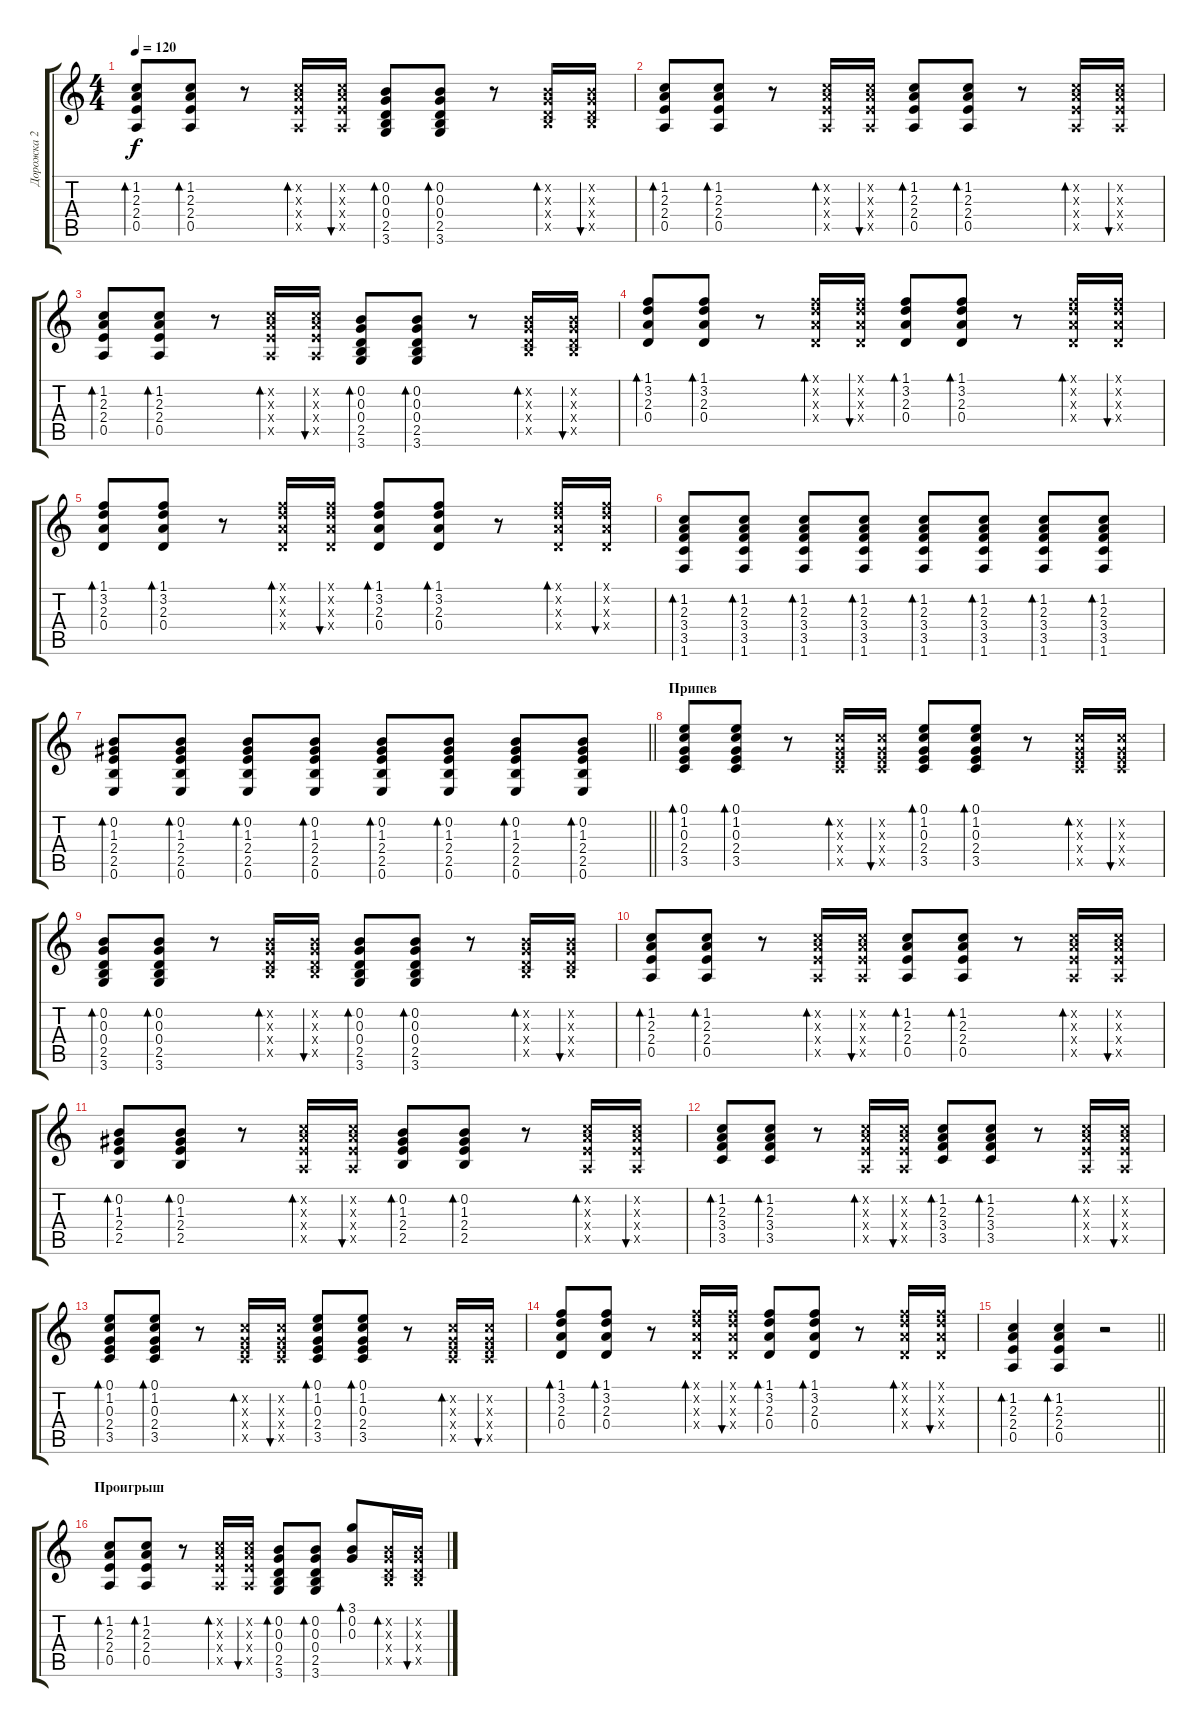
\track ("Дорожка 2" "Дорожка 2") {instrument acousticguitarsteel}
\staff {score tabs}
\tuning (E4 B3 G3 D3 A2 E2) {hide}
\ts (4 4)
\tempo 120
\clef g2
\ks c
(1.2 2.3 2.4 0.5).8{bd 60 dy f} (1.2 2.3 2.4 0.5).8{bd 60} r.8 (1.2{x} 2.3{x} 2.4{x} 0.5{x}).16{bd 60} (1.2{x} 2.3{x} 2.4{x} 0.5{x}).16{bu 60} (0.2 0.3 0.4 2.5 3.6).8{bd 60} (0.2 0.3 0.4 2.5 3.6).8{bd 60} r.8 (0.2{x} 0.3{x} 0.4{x} 2.5{x}).16{bd 60} (0.2{x} 0.3{x} 0.4{x} 2.5{x}).16{bu 60} |
(1.2 2.3 2.4 0.5).8{bd 60} (1.2 2.3 2.4 0.5).8{bd 60} r.8 (1.2{x} 2.3{x} 2.4{x} 0.5{x}).16{bd 60} (1.2{x} 2.3{x} 2.4{x} 0.5{x}).16{bu 60} (1.2 2.3 2.4 0.5).8{bd 60} (1.2 2.3 2.4 0.5).8{bd 60} r.8 (1.2{x} 2.3{x} 2.4{x} 0.5{x}).16{bd 60} (1.2{x} 2.3{x} 2.4{x} 0.5{x}).16{bu 60} |
(1.2 2.3 2.4 0.5).8{bd 60} (1.2 2.3 2.4 0.5).8{bd 60} r.8 (1.2{x} 2.3{x} 2.4{x} 0.5{x}).16{bd 60} (1.2{x} 2.3{x} 2.4{x} 0.5{x}).16{bu 60} (0.2 0.3 0.4 2.5 3.6).8{bd 60} (0.2 0.3 0.4 2.5 3.6).8{bd 60} r.8 (0.2{x} 0.3{x} 0.4{x} 2.5{x}).16{bd 60} (0.2{x} 0.3{x} 0.4{x} 2.5{x}).16{bu 60} |
(1.1 3.2 2.3 0.4).8{bd 60} (1.1 3.2 2.3 0.4).8{bd 60} r.8 (1.1{x} 3.2{x} 2.3{x} 0.4{x}).16{bd 60} (1.1{x} 3.2{x} 2.3{x} 0.4{x}).16{bu 60} (1.1 3.2 2.3 0.4).8{bd 60} (1.1 3.2 2.3 0.4).8{bd 60} r.8 (1.1{x} 3.2{x} 2.3{x} 0.4{x}).16{bd 60} (1.1{x} 3.2{x} 2.3{x} 0.4{x}).16{bu 60} |
(1.1 3.2 2.3 0.4).8{bd 60} (1.1 3.2 2.3 0.4).8{bd 60} r.8 (1.1{x} 3.2{x} 2.3{x} 0.4{x}).16{bd 60} (1.1{x} 3.2{x} 2.3{x} 0.4{x}).16{bu 60} (1.1 3.2 2.3 0.4).8{bd 60} (1.1 3.2 2.3 0.4).8{bd 60} r.8 (1.1{x} 3.2{x} 2.3{x} 0.4{x}).16{bd 60} (1.1{x} 3.2{x} 2.3{x} 0.4{x}).16{bu 60} |
(1.2 2.3 3.4 3.5 1.6).8{bd 60} (1.2 2.3 3.4 3.5 1.6).8{bd 60} (1.2 2.3 3.4 3.5 1.6).8{bd 60} (1.2 2.3 3.4 3.5 1.6).8{bd 60} (1.2 2.3 3.4 3.5 1.6).8{bd 60} (1.2 2.3 3.4 3.5 1.6).8{bd 60} (1.2 2.3 3.4 3.5 1.6).8{bd 60} (1.2 2.3 3.4 3.5 1.6).8{bd 60} |
\barLineRight lightlight
(0.2 1.3 2.4 2.5 0.6).8{bd 60} (0.2 1.3 2.4 2.5 0.6).8{bd 60} (0.2 1.3 2.4 2.5 0.6).8{bd 60} (0.2 1.3 2.4 2.5 0.6).8{bd 60} (0.2 1.3 2.4 2.5 0.6).8{bd 60} (0.2 1.3 2.4 2.5 0.6).8{bd 60} (0.2 1.3 2.4 2.5 0.6).8{bd 60} (0.2 1.3 2.4 2.5 0.6).8{bd 60} |
\section ("" "Припев")
(0.1 1.2 0.3 2.4 3.5).8{bd 60} (0.1 1.2 0.3 2.4 3.5).8{bd 60} r.8 (1.2{x} 0.3{x} 2.4{x} 3.5{x}).16{bd 60} (1.2{x} 0.3{x} 2.4{x} 3.5{x}).16{bu 60} (0.1 1.2 0.3 2.4 3.5).8{bd 60} (0.1 1.2 0.3 2.4 3.5).8{bd 60} r.8 (1.2{x} 0.3{x} 2.4{x} 3.5{x}).16{bd 60} (1.2{x} 0.3{x} 2.4{x} 3.5{x}).16{bu 60} |
(0.2 0.3 0.4 2.5 3.6).8{bd 60} (0.2 0.3 0.4 2.5 3.6).8{bd 60} r.8 (0.2{x} 0.3{x} 0.4{x} 2.5{x}).16{bd 60} (0.2{x} 0.3{x} 0.4{x} 2.5{x}).16{bu 60} (0.2 0.3 0.4 2.5 3.6).8{bd 60} (0.2 0.3 0.4 2.5 3.6).8{bd 60} r.8 (0.2{x} 0.3{x} 0.4{x} 2.5{x}).16{bd 60} (0.2{x} 0.3{x} 0.4{x} 2.5{x}).16{bu 60} |
(1.2 2.3 2.4 0.5).8{bd 60} (1.2 2.3 2.4 0.5).8{bd 60} r.8 (1.2{x} 2.3{x} 2.4{x} 0.5{x}).16{bd 60} (1.2{x} 2.3{x} 2.4{x} 0.5{x}).16{bu 60} (1.2 2.3 2.4 0.5).8{bd 60} (1.2 2.3 2.4 0.5).8{bd 60} r.8 (1.2{x} 2.3{x} 2.4{x} 0.5{x}).16{bd 60} (1.2{x} 2.3{x} 2.4{x} 0.5{x}).16{bu 60} |
(0.2 1.3 2.4 2.5).8{bd 60} (0.2 1.3 2.4 2.5).8{bd 60} r.8 (1.2{x} 2.3{x} 2.4{x} 0.5{x}).16{bd 60} (1.2{x} 2.3{x} 2.4{x} 0.5{x}).16{bu 60} (0.2 1.3 2.4 2.5).8{bd 60} (0.2 1.3 2.4 2.5).8{bd 60} r.8 (1.2{x} 2.3{x} 2.4{x} 0.5{x}).16{bd 60} (1.2{x} 2.3{x} 2.4{x} 0.5{x}).16{bu 60} |
(1.2 2.3 3.4 3.5).8{bd 60} (1.2 2.3 3.4 3.5).8{bd 60} r.8 (1.2{x} 2.3{x} 2.4{x} 0.5{x}).16{bd 60} (1.2{x} 2.3{x} 2.4{x} 0.5{x}).16{bu 60} (1.2 2.3 3.4 3.5).8{bd 60} (1.2 2.3 3.4 3.5).8{bd 60} r.8 (1.2{x} 2.3{x} 2.4{x} 0.5{x}).16{bd 60} (1.2{x} 2.3{x} 2.4{x} 0.5{x}).16{bu 60} |
(0.1 1.2 0.3 2.4 3.5).8{bd 60} (0.1 1.2 0.3 2.4 3.5).8{bd 60} r.8 (1.2{x} 0.3{x} 2.4{x} 3.5{x}).16{bd 60} (1.2{x} 0.3{x} 2.4{x} 3.5{x}).16{bu 60} (0.1 1.2 0.3 2.4 3.5).8{bd 60} (0.1 1.2 0.3 2.4 3.5).8{bd 60} r.8 (1.2{x} 0.3{x} 2.4{x} 3.5{x}).16{bd 60} (1.2{x} 0.3{x} 2.4{x} 3.5{x}).16{bu 60} |
(1.1 3.2 2.3 0.4).8{bd 60} (1.1 3.2 2.3 0.4).8{bd 60} r.8 (1.1{x} 3.2{x} 2.3{x} 0.4{x}).16{bd 60} (1.1{x} 3.2{x} 2.3{x} 0.4{x}).16{bu 60} (1.1 3.2 2.3 0.4).8{bd 60} (1.1 3.2 2.3 0.4).8{bd 60} r.8 (1.1{x} 3.2{x} 2.3{x} 0.4{x}).16{bd 60} (1.1{x} 3.2{x} 2.3{x} 0.4{x}).16{bu 60} |
\barLineRight lightlight
(1.2 2.3 2.4 0.5).4{bd 60} (1.2 2.3 2.4 0.5).4{bd 60} r.2 |
\section ("" "Проигрыш")
(1.2 2.3 2.4 0.5).8{bd 60} (1.2 2.3 2.4 0.5).8{bd 60} r.8 (1.2{x} 2.3{x} 2.4{x} 0.5{x}).16{bd 60} (1.2{x} 2.3{x} 2.4{x} 0.5{x}).16{bu 60} (0.2 0.3 0.4 2.5 3.6).8{bd 60} (0.2 0.3 0.4 2.5 3.6).8{bd 60} (3.1 0.2 0.3).8{bd 60} (0.2{x} 0.3{x} 0.4{x} 2.5{x}).16{bd 60} (0.2{x} 0.3{x} 0.4{x} 2.5{x}).16{bu 60}
